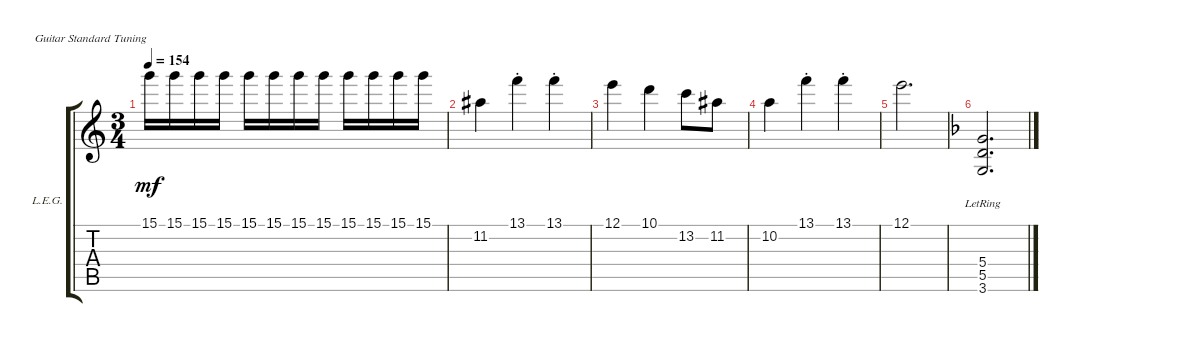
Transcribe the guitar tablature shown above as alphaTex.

\defaultSystemsLayout 4
\bracketExtendMode groupsimilarinstruments
\firstSystemTrackNameOrientation horizontal
\otherSystemsTrackNameOrientation horizontal
\track ("Lead Electric Guitar" "L.E.G.") {multiBarRest instrument acousticgrandpiano}
\staff {score tabs}
\tuning (E4 B3 G3 D3 A2 E2)
\displaytranspose 12
\ts (3 4)
\tempo 154
\clef g2
\ks c
15.1.16{dy mf} 15.1.16 15.1.16 15.1.16 15.1.16 15.1.16 15.1.16 15.1.16 15.1.16 15.1.16 15.1.16 15.1.16 |
11.2.4 13.1{st}.4 13.1{st}.4 |
12.1.4 10.1.4 13.2.8 11.2.8 |
10.2.4 13.1{st}.4 13.1{st}.4 |
12.1.2{d} |
\ks f
(3.6{lr} 5.5{lr} 5.4{lr}).2{d}
